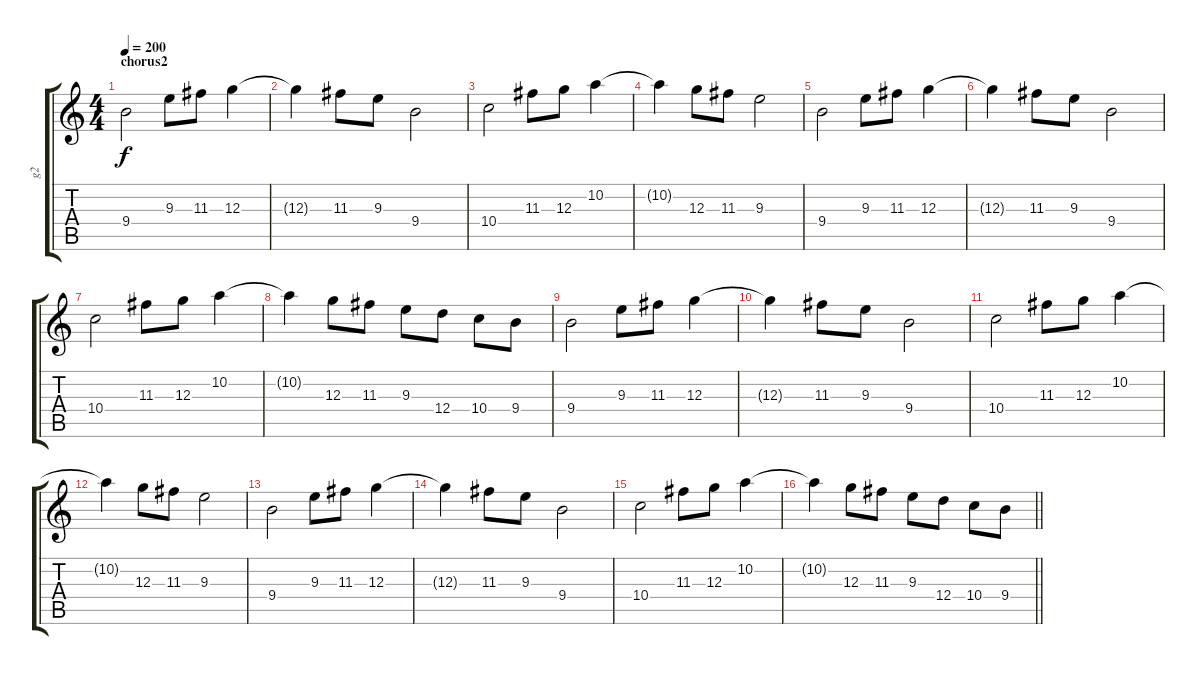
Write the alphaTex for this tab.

\track ("g2" "g2") {instrument distortionguitar}
\staff {score tabs}
\tuning (E4 B3 G3 D3 A2 E2) {hide}
\ts (4 4)
\section ("" "chorus2")
\tempo 200
\clef g2
\ks c
9.4.2{dy f instrument distortionguitar} 9.3.8 11.3.8 12.3.4 |
12.3{t}.4 11.3.8 9.3.8 9.4.2 |
10.4.2 11.3.8 12.3.8 10.2.4 |
10.2{t}.4 12.3.8 11.3.8 9.3.2 |
9.4.2 9.3.8 11.3.8 12.3.4 |
12.3{t}.4 11.3.8 9.3.8 9.4.2 |
10.4.2 11.3.8 12.3.8 10.2.4 |
10.2{t}.4 12.3.8 11.3.8 9.3.8 12.4.8 10.4.8 9.4.8 |
9.4.2{instrument distortionguitar} 9.3.8 11.3.8 12.3.4 |
12.3{t}.4 11.3.8 9.3.8 9.4.2 |
10.4.2 11.3.8 12.3.8 10.2.4 |
10.2{t}.4 12.3.8 11.3.8 9.3.2 |
9.4.2 9.3.8 11.3.8 12.3.4 |
12.3{t}.4 11.3.8 9.3.8 9.4.2 |
10.4.2 11.3.8 12.3.8 10.2.4 |
\barLineRight lightlight
10.2{t}.4 12.3.8 11.3.8 9.3.8 12.4.8 10.4.8 9.4.8
